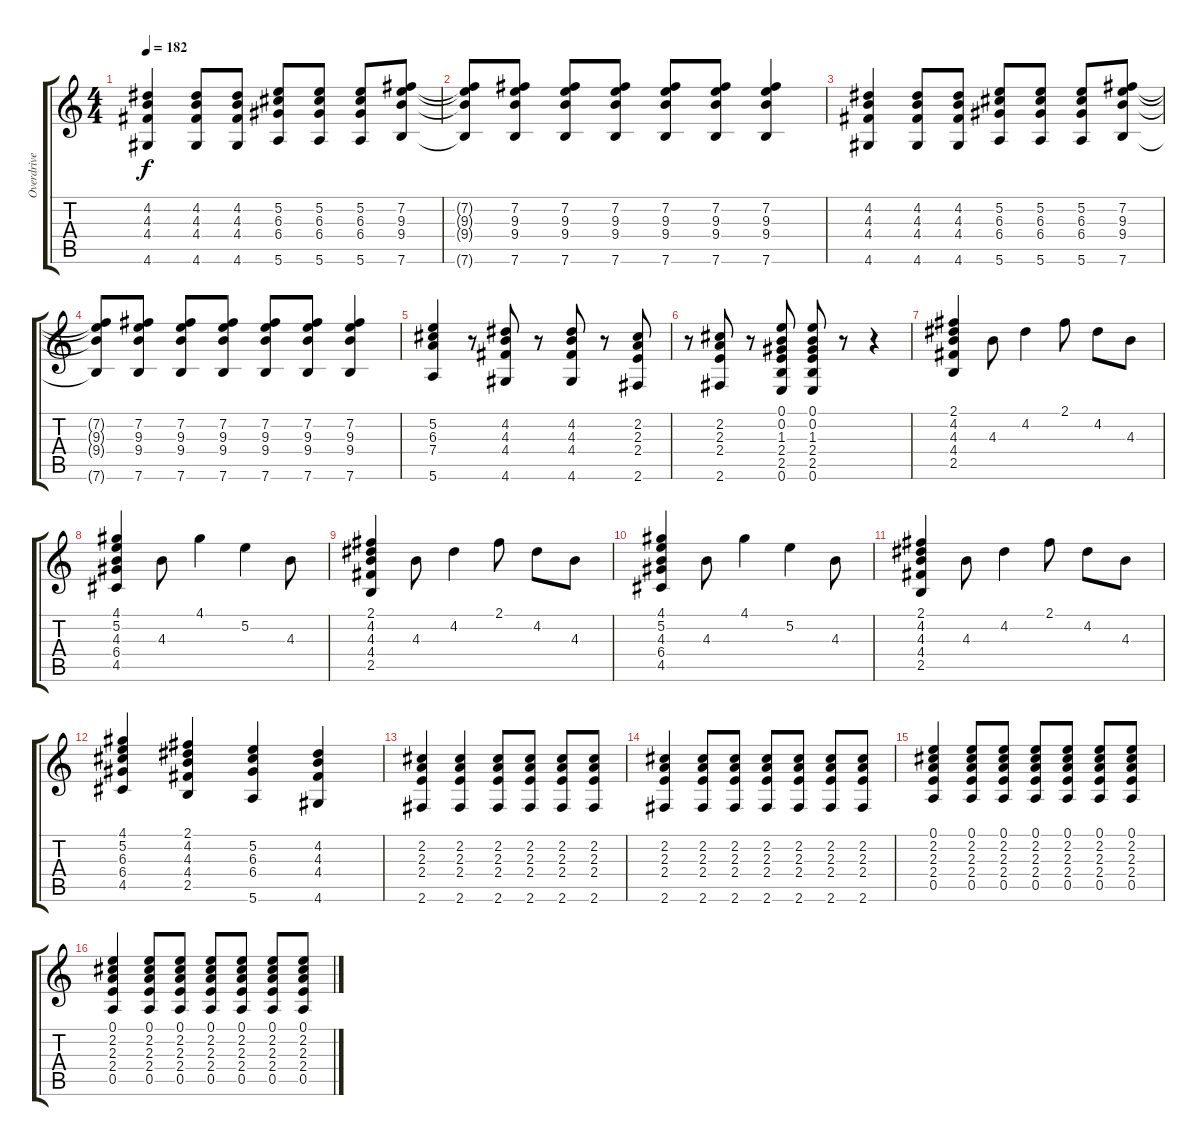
\track ("Overdrive Guitar" "Overdrive ") {instrument electricguitarclean}
\staff {score tabs}
\tuning (E4 B3 G3 D3 A2 E2) {hide}
\ts (4 4)
\tempo 182
\clef g2
\ks c
(4.2 4.3 4.4 4.6).4{dy f} (4.2 4.3 4.4 4.6).8 (4.2 4.3 4.4 4.6).8 (5.2 6.3 6.4 5.6).8 (5.2 6.3 6.4 5.6).8 (5.2 6.3 6.4 5.6).8 (7.2 9.3 9.4 7.6).8 |
(7.2{t} 9.3{t} 9.4{t} 7.6{t}).8 (7.2 9.3 9.4 7.6).8 (7.2 9.3 9.4 7.6).8 (7.2 9.3 9.4 7.6).8 (7.2 9.3 9.4 7.6).8 (7.2 9.3 9.4 7.6).8 (7.2 9.3 9.4 7.6).4 |
(4.2 4.3 4.4 4.6).4 (4.2 4.3 4.4 4.6).8 (4.2 4.3 4.4 4.6).8 (5.2 6.3 6.4 5.6).8 (5.2 6.3 6.4 5.6).8 (5.2 6.3 6.4 5.6).8 (7.2 9.3 9.4 7.6).8 |
(7.2{t} 9.3{t} 9.4{t} 7.6{t}).8 (7.2 9.3 9.4 7.6).8 (7.2 9.3 9.4 7.6).8 (7.2 9.3 9.4 7.6).8 (7.2 9.3 9.4 7.6).8 (7.2 9.3 9.4 7.6).8 (7.2 9.3 9.4 7.6).4 |
(5.2 6.3 7.4 5.6).4 r.8 (4.2 4.3 4.4 4.6).8 r.8 (4.2 4.3 4.4 4.6).8 r.8 (2.2 2.3 2.4 2.6).8 |
r.8 (2.2 2.3 2.4 2.6).8 r.8 (0.1 0.2 1.3 2.4 2.5 0.6).8 (0.1 0.2 1.3 2.4 2.5 0.6).8 r.8 r.4 |
(2.1 4.2 4.3 4.4 2.5).4 4.3.8 4.2.4 2.1.8 4.2.8 4.3.8 |
(4.1 5.2 4.3 6.4 4.5).4 4.3.8 4.1.4 5.2.4 4.3.8 |
(2.1 4.2 4.3 4.4 2.5).4 4.3.8 4.2.4 2.1.8 4.2.8 4.3.8 |
(4.1 5.2 4.3 6.4 4.5).4 4.3.8 4.1.4 5.2.4 4.3.8 |
(2.1 4.2 4.3 4.4 2.5).4 4.3.8 4.2.4 2.1.8 4.2.8 4.3.8 |
(4.1 5.2 6.3 6.4 4.5).4 (2.1 4.2 4.3 4.4 2.5).4 (5.2 6.3 6.4 5.6).4 (4.2 4.3 4.4 4.6).4 |
(2.2 2.3 2.4 2.6).4 (2.2 2.3 2.4 2.6).4 (2.2 2.3 2.4 2.6).8 (2.2 2.3 2.4 2.6).8 (2.2 2.3 2.4 2.6).8 (2.2 2.3 2.4 2.6).8 |
(2.2 2.3 2.4 2.6).4 (2.2 2.3 2.4 2.6).8 (2.2 2.3 2.4 2.6).8 (2.2 2.3 2.4 2.6).8 (2.2 2.3 2.4 2.6).8 (2.2 2.3 2.4 2.6).8 (2.2 2.3 2.4 2.6).8 |
(0.1 2.2 2.3 2.4 0.5).4 (0.1 2.2 2.3 2.4 0.5).8 (0.1 2.2 2.3 2.4 0.5).8 (0.1 2.2 2.3 2.4 0.5).8 (0.1 2.2 2.3 2.4 0.5).8 (0.1 2.2 2.3 2.4 0.5).8 (0.1 2.2 2.3 2.4 0.5).8 |
(0.1 2.2 2.3 2.4 0.5).4 (0.1 2.2 2.3 2.4 0.5).8 (0.1 2.2 2.3 2.4 0.5).8 (0.1 2.2 2.3 2.4 0.5).8 (0.1 2.2 2.3 2.4 0.5).8 (0.1 2.2 2.3 2.4 0.5).8 (0.1 2.2 2.3 2.4 0.5).8
